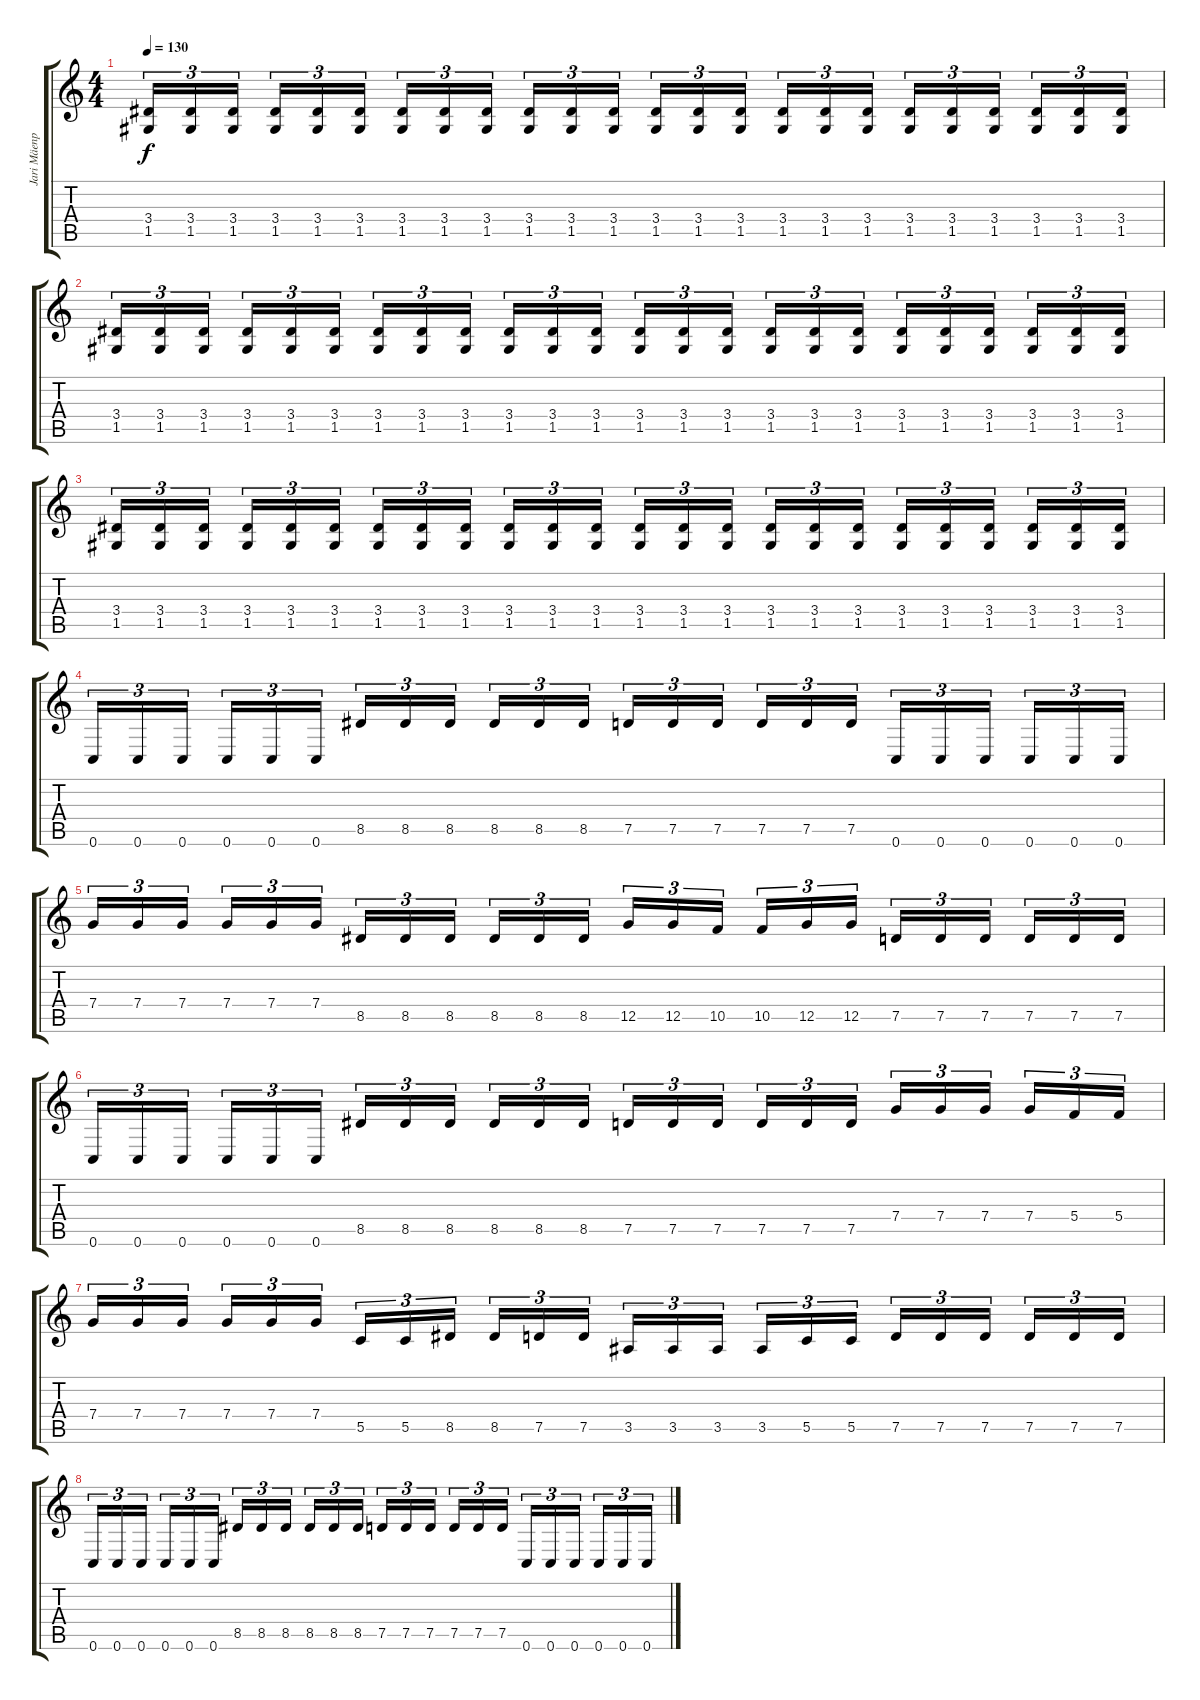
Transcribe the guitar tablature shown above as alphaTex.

\track ("Jari Mäenpää" "Jari Mäenp") {instrument distortionguitar}
\staff {score tabs}
\tuning (D4 A3 F3 C3 G2 C2) {hide}
\ts (4 4)
\tempo 130
\clef g2
\ks c
(3.4 1.5).16{tu (3 2) dy f} (3.4 1.5).16{tu (3 2)} (3.4 1.5).16{tu (3 2) beam splitsecondary} (3.4 1.5).16{tu (3 2)} (3.4 1.5).16{tu (3 2)} (3.4 1.5).16{tu (3 2)} (3.4 1.5).16{tu (3 2)} (3.4 1.5).16{tu (3 2)} (3.4 1.5).16{tu (3 2) beam splitsecondary} (3.4 1.5).16{tu (3 2)} (3.4 1.5).16{tu (3 2)} (3.4 1.5).16{tu (3 2)} (3.4 1.5).16{tu (3 2)} (3.4 1.5).16{tu (3 2)} (3.4 1.5).16{tu (3 2) beam splitsecondary} (3.4 1.5).16{tu (3 2)} (3.4 1.5).16{tu (3 2)} (3.4 1.5).16{tu (3 2)} (3.4 1.5).16{tu (3 2)} (3.4 1.5).16{tu (3 2)} (3.4 1.5).16{tu (3 2) beam splitsecondary} (3.4 1.5).16{tu (3 2)} (3.4 1.5).16{tu (3 2)} (3.4 1.5).16{tu (3 2)} |
(3.4 1.5).16{tu (3 2)} (3.4 1.5).16{tu (3 2)} (3.4 1.5).16{tu (3 2) beam splitsecondary} (3.4 1.5).16{tu (3 2)} (3.4 1.5).16{tu (3 2)} (3.4 1.5).16{tu (3 2)} (3.4 1.5).16{tu (3 2)} (3.4 1.5).16{tu (3 2)} (3.4 1.5).16{tu (3 2) beam splitsecondary} (3.4 1.5).16{tu (3 2)} (3.4 1.5).16{tu (3 2)} (3.4 1.5).16{tu (3 2)} (3.4 1.5).16{tu (3 2)} (3.4 1.5).16{tu (3 2)} (3.4 1.5).16{tu (3 2) beam splitsecondary} (3.4 1.5).16{tu (3 2)} (3.4 1.5).16{tu (3 2)} (3.4 1.5).16{tu (3 2)} (3.4 1.5).16{tu (3 2)} (3.4 1.5).16{tu (3 2)} (3.4 1.5).16{tu (3 2) beam splitsecondary} (3.4 1.5).16{tu (3 2)} (3.4 1.5).16{tu (3 2)} (3.4 1.5).16{tu (3 2)} |
(3.4 1.5).16{tu (3 2)} (3.4 1.5).16{tu (3 2)} (3.4 1.5).16{tu (3 2) beam splitsecondary} (3.4 1.5).16{tu (3 2)} (3.4 1.5).16{tu (3 2)} (3.4 1.5).16{tu (3 2)} (3.4 1.5).16{tu (3 2)} (3.4 1.5).16{tu (3 2)} (3.4 1.5).16{tu (3 2) beam splitsecondary} (3.4 1.5).16{tu (3 2)} (3.4 1.5).16{tu (3 2)} (3.4 1.5).16{tu (3 2)} (3.4 1.5).16{tu (3 2)} (3.4 1.5).16{tu (3 2)} (3.4 1.5).16{tu (3 2) beam splitsecondary} (3.4 1.5).16{tu (3 2)} (3.4 1.5).16{tu (3 2)} (3.4 1.5).16{tu (3 2)} (3.4 1.5).16{tu (3 2)} (3.4 1.5).16{tu (3 2)} (3.4 1.5).16{tu (3 2) beam splitsecondary} (3.4 1.5).16{tu (3 2)} (3.4 1.5).16{tu (3 2)} (3.4 1.5).16{tu (3 2)} |
0.6.16{tu (3 2)} 0.6.16{tu (3 2)} 0.6.16{tu (3 2) beam splitsecondary} 0.6.16{tu (3 2)} 0.6.16{tu (3 2)} 0.6.16{tu (3 2)} 8.5.16{tu (3 2)} 8.5.16{tu (3 2)} 8.5.16{tu (3 2) beam splitsecondary} 8.5.16{tu (3 2)} 8.5.16{tu (3 2)} 8.5.16{tu (3 2)} 7.5.16{tu (3 2)} 7.5.16{tu (3 2)} 7.5.16{tu (3 2) beam splitsecondary} 7.5.16{tu (3 2)} 7.5.16{tu (3 2)} 7.5.16{tu (3 2)} 0.6.16{tu (3 2)} 0.6.16{tu (3 2)} 0.6.16{tu (3 2) beam splitsecondary} 0.6.16{tu (3 2)} 0.6.16{tu (3 2)} 0.6.16{tu (3 2)} |
7.4.16{tu (3 2)} 7.4.16{tu (3 2)} 7.4.16{tu (3 2) beam splitsecondary} 7.4.16{tu (3 2)} 7.4.16{tu (3 2)} 7.4.16{tu (3 2)} 8.5.16{tu (3 2)} 8.5.16{tu (3 2)} 8.5.16{tu (3 2) beam splitsecondary} 8.5.16{tu (3 2)} 8.5.16{tu (3 2)} 8.5.16{tu (3 2)} 12.5.16{tu (3 2)} 12.5.16{tu (3 2)} 10.5.16{tu (3 2) beam splitsecondary} 10.5.16{tu (3 2)} 12.5.16{tu (3 2)} 12.5.16{tu (3 2)} 7.5.16{tu (3 2)} 7.5.16{tu (3 2)} 7.5.16{tu (3 2) beam splitsecondary} 7.5.16{tu (3 2)} 7.5.16{tu (3 2)} 7.5.16{tu (3 2)} |
0.6.16{tu (3 2)} 0.6.16{tu (3 2)} 0.6.16{tu (3 2) beam splitsecondary} 0.6.16{tu (3 2)} 0.6.16{tu (3 2)} 0.6.16{tu (3 2)} 8.5.16{tu (3 2)} 8.5.16{tu (3 2)} 8.5.16{tu (3 2) beam splitsecondary} 8.5.16{tu (3 2)} 8.5.16{tu (3 2)} 8.5.16{tu (3 2)} 7.5.16{tu (3 2)} 7.5.16{tu (3 2)} 7.5.16{tu (3 2) beam splitsecondary} 7.5.16{tu (3 2)} 7.5.16{tu (3 2)} 7.5.16{tu (3 2)} 7.4.16{tu (3 2)} 7.4.16{tu (3 2)} 7.4.16{tu (3 2) beam splitsecondary} 7.4.16{tu (3 2)} 5.4.16{tu (3 2)} 5.4.16{tu (3 2)} |
7.4.16{tu (3 2)} 7.4.16{tu (3 2)} 7.4.16{tu (3 2) beam splitsecondary} 7.4.16{tu (3 2)} 7.4.16{tu (3 2)} 7.4.16{tu (3 2)} 5.5.16{tu (3 2)} 5.5.16{tu (3 2)} 8.5.16{tu (3 2) beam splitsecondary} 8.5.16{tu (3 2)} 7.5.16{tu (3 2)} 7.5.16{tu (3 2)} 3.5.16{tu (3 2)} 3.5.16{tu (3 2)} 3.5.16{tu (3 2) beam splitsecondary} 3.5.16{tu (3 2)} 5.5.16{tu (3 2)} 5.5.16{tu (3 2)} 7.5.16{tu (3 2)} 7.5.16{tu (3 2)} 7.5.16{tu (3 2) beam splitsecondary} 7.5.16{tu (3 2)} 7.5.16{tu (3 2)} 7.5.16{tu (3 2)} |
0.6.16{tu (3 2)} 0.6.16{tu (3 2)} 0.6.16{tu (3 2) beam splitsecondary} 0.6.16{tu (3 2)} 0.6.16{tu (3 2)} 0.6.16{tu (3 2)} 8.5.16{tu (3 2)} 8.5.16{tu (3 2)} 8.5.16{tu (3 2) beam splitsecondary} 8.5.16{tu (3 2)} 8.5.16{tu (3 2)} 8.5.16{tu (3 2)} 7.5.16{tu (3 2)} 7.5.16{tu (3 2)} 7.5.16{tu (3 2) beam splitsecondary} 7.5.16{tu (3 2)} 7.5.16{tu (3 2)} 7.5.16{tu (3 2)} 0.6.16{tu (3 2)} 0.6.16{tu (3 2)} 0.6.16{tu (3 2) beam splitsecondary} 0.6.16{tu (3 2)} 0.6.16{tu (3 2)} 0.6.16{tu (3 2)}
